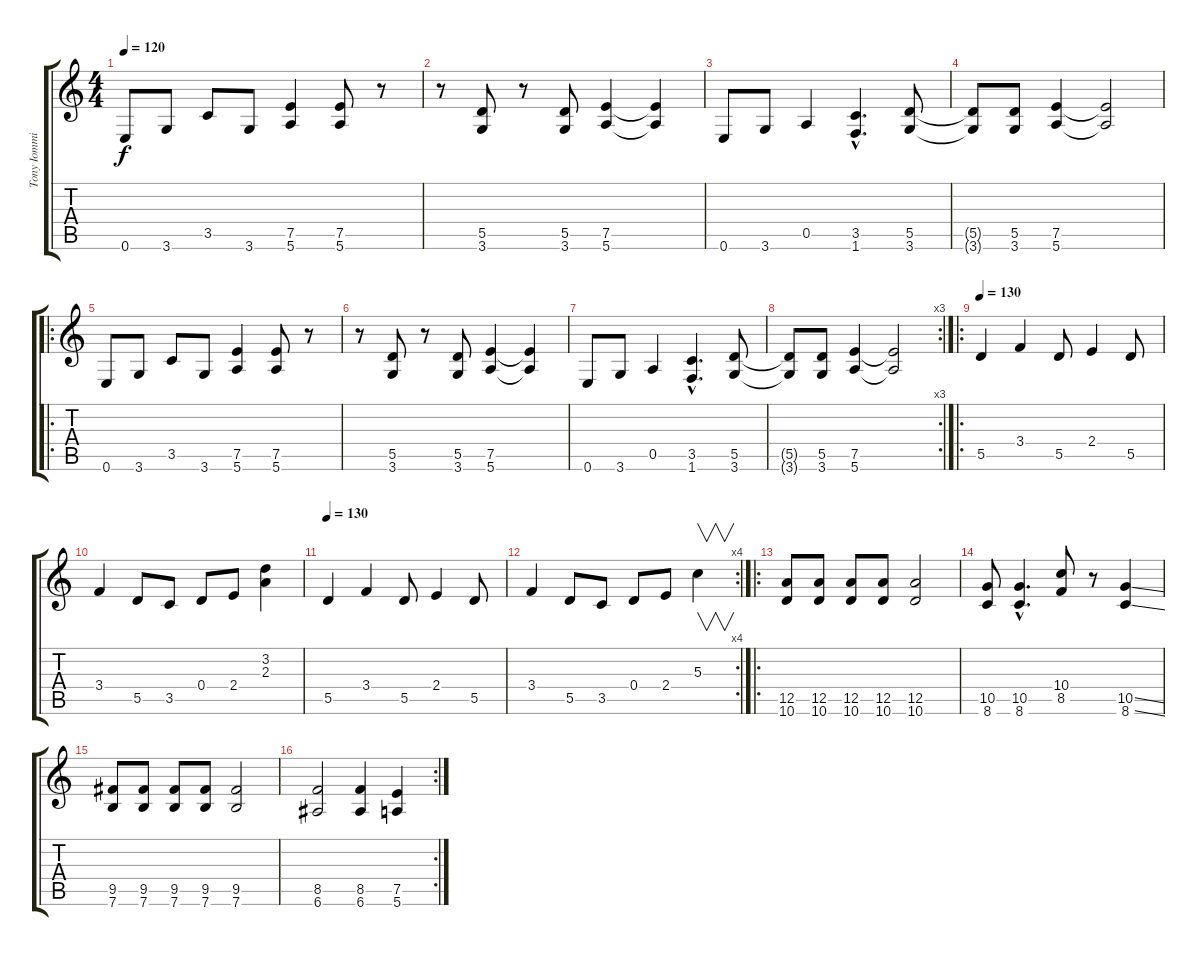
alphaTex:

\track ("Tony Iommi" "Tony Iommi") {instrument distortionguitar}
\staff {score tabs}
\tuning (E4 B3 G3 D3 A2 E2) {hide}
\ts (4 4)
\tempo 120
\clef g2
\ks c
0.6.8{dy f instrument distortionguitar} 3.6.8 3.5.8 3.6.8 (7.5 5.6).4 (7.5 5.6).8 r.8 |
r.8 (5.5 3.6).8 r.8 (5.5 3.6).8 (7.5 5.6).4 (7.5{t} 5.6{t}).4 |
0.6.8 3.6.8 0.5.4 (3.5{hac} 1.6{hac}).4{d} (5.5 3.6).8 |
(5.5{t} 3.6{t}).8 (5.5 3.6).8 (7.5 5.6).4 (7.5{t} 5.6{t}).2 |
\ro
0.6.8 3.6.8 3.5.8 3.6.8 (7.5 5.6).4 (7.5 5.6).8 r.8 |
r.8 (5.5 3.6).8 r.8 (5.5 3.6).8 (7.5 5.6).4 (7.5{t} 5.6{t}).4 |
0.6.8 3.6.8 0.5.4 (3.5{hac} 1.6{hac}).4{d} (5.5 3.6).8 |
\rc 3
(5.5{t} 3.6{t}).8 (5.5 3.6).8 (7.5 5.6).4 (7.5{t} 5.6{t}).2 |
\ro
\tempo 130
5.5.4 3.4.4 5.5.8 2.4.4 5.5.8 |
3.4.4 5.5.8 3.5.8 0.4.8 2.4.8 (3.2 2.3).4 |
\tempo 130
5.5.4 3.4.4 5.5.8 2.4.4 5.5.8 |
\rc 4
3.4.4 5.5.8 3.5.8 0.4.8 2.4.8 5.3.4{v} |
\ro
(12.5 10.6).8 (12.5 10.6).8 (12.5 10.6).8 (12.5 10.6).8 (12.5 10.6).2 |
(10.5 8.6).8 (10.5{hac} 8.6{hac}).4{d} (10.4 8.5).8 r.8 (10.5{ss} 8.6{ss}).4 |
(9.5 7.6).8 (9.5 7.6).8 (9.5 7.6).8 (9.5 7.6).8 (9.5 7.6).2 |
\rc 2
(8.5 6.6).2 (8.5 6.6).4 (7.5 5.6).4
